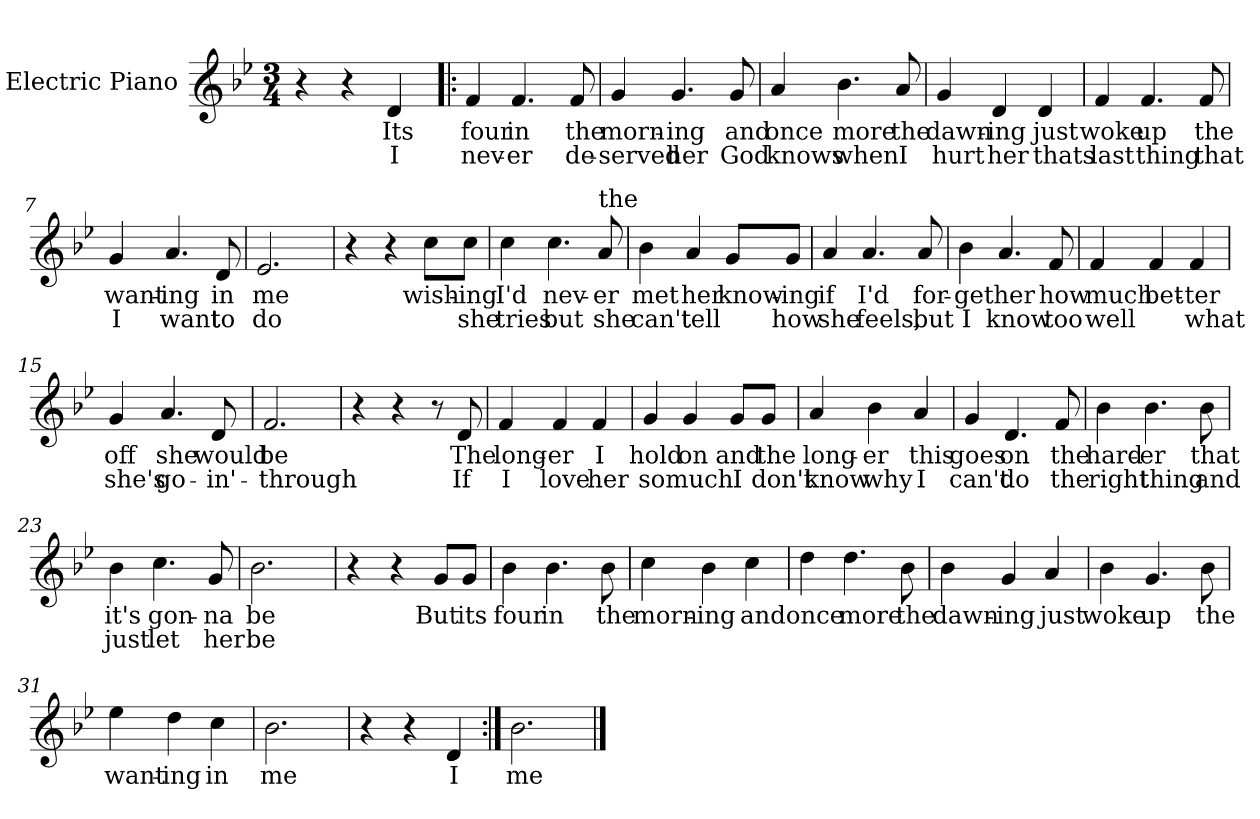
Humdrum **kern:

**kern	**text	**text
*part1	*part1	*part1
*staff1	*staff1	*staff1
*I"Electric Piano	*	*
*I'E.Pno	*	*
*clefG2	*	*
*k[b-e-]	*	*
*B-:	*	*
*M3/4	*	*
=1	=1	=1
4r	.	.
4r	.	.
4d/	Its	I
=2!|:	=2!|:	=2!|:
4f/	four	nev-
4.f/	in	-er
8f/	the	de-
=3	=3	=3
4g/	morn-	-served
4.g/	-ing	her
8g/	and	God
=4	=4	=4
4a/	once	knows
4.b-\	more	when
8a/	the	I
!!LO:LB:g=z
=5	=5	=5
4g/	dawn-	hurt
4d/	-ing	her
4d/	just	thats
=6	=6	=6
4f/	woke	last
4.f/	up	thing
8f/	the	that
=7	=7	=7
4g/	want-	I
4.a/	-ing	want
8d/	in	to
=8	=8	=8
2.e-/	me	do
=9	=9	=9
4r	.	.
4r	.	.
8cc\L	wish-	.
8cc\J	-ing	she
!!LO:LB:g=z
=10	=10	=10
4cc\	I'd	tries
4.cc\	nev-	but
!LO:TX:a:t=the	!	!
8a/	-er	she
=11	=11	=11
4b-\	met	can't
4a/	her	tell
8g/L	know-	.
8g/J	-ing	how
=12	=12	=12
4a/	if	she
4.a/	I'd	feels,
8a/	for-	but
=13	=13	=13
4b-\	-get	I
4.a/	her	know
8f/	how	too
!!LO:LB:g=z
=14	=14	=14
4f/	much	well
4f/	bet-	.
4f/	-ter	what
=15	=15	=15
4g/	off	she's
4.a/	she	go-
8d/	would	-in'-
=16	=16	=16
2.f/	be	through
=17	=17	=17
4r	.	.
4r	.	.
8r	.	.
8d/	The	If
=18	=18	=18
4f/	long-	I
4f/	-er	love
4f/	I	her
!!LO:LB:g=z
=19	=19	=19
4g/	hold	so
4g/	on	much
8g/L	and	I
8g/J	the	don't
=20	=20	=20
4a/	long-	know
4b-\	-er	why
4a/	this	I
=21	=21	=21
4g/	goes	can't
4.d/	on	do
8f/	the	the
=22	=22	=22
4b-\	hard-	right
4.b-\	-er	thing
8b-\	that	and
!!LO:LB:g=z
=23	=23	=23
4b-\	it's	just
4.cc\	gon-	let
8g/	-na	her
=24	=24	=24
2.b-\	be	be
=25	=25	=25
4r	.	.
4r	.	.
8g/L	But	.
8g/J	its	.
=26	=26	=26
4b-\	four	.
4.b-\	in	.
8b-\	the	.
=27	=27	=27
4cc\	morn-	.
4b-\	-ing	.
4cc\	and	.
=28	=28	=28
4dd\	once	.
4.dd\	more	.
8b-\	the	.
!!LO:LB:g=z
=29	=29	=29
4b-\	dawn-	.
4g/	-ing	.
4a/	just	.
=30	=30	=30
4b-\	woke	.
4.g/	up	.
8b-\	the	.
=31	=31	=31
4ee-\	want-	.
4dd\	-ing	.
4cc\	in	.
=32	=32	=32
2.b-\	me	.
=33	=33	=33
4r	.	.
4r	.	.
4d/	I	.
=34:|!	=34:|!	=34:|!
2.b-\	me	.
==	==	==
*-	*-	*-
